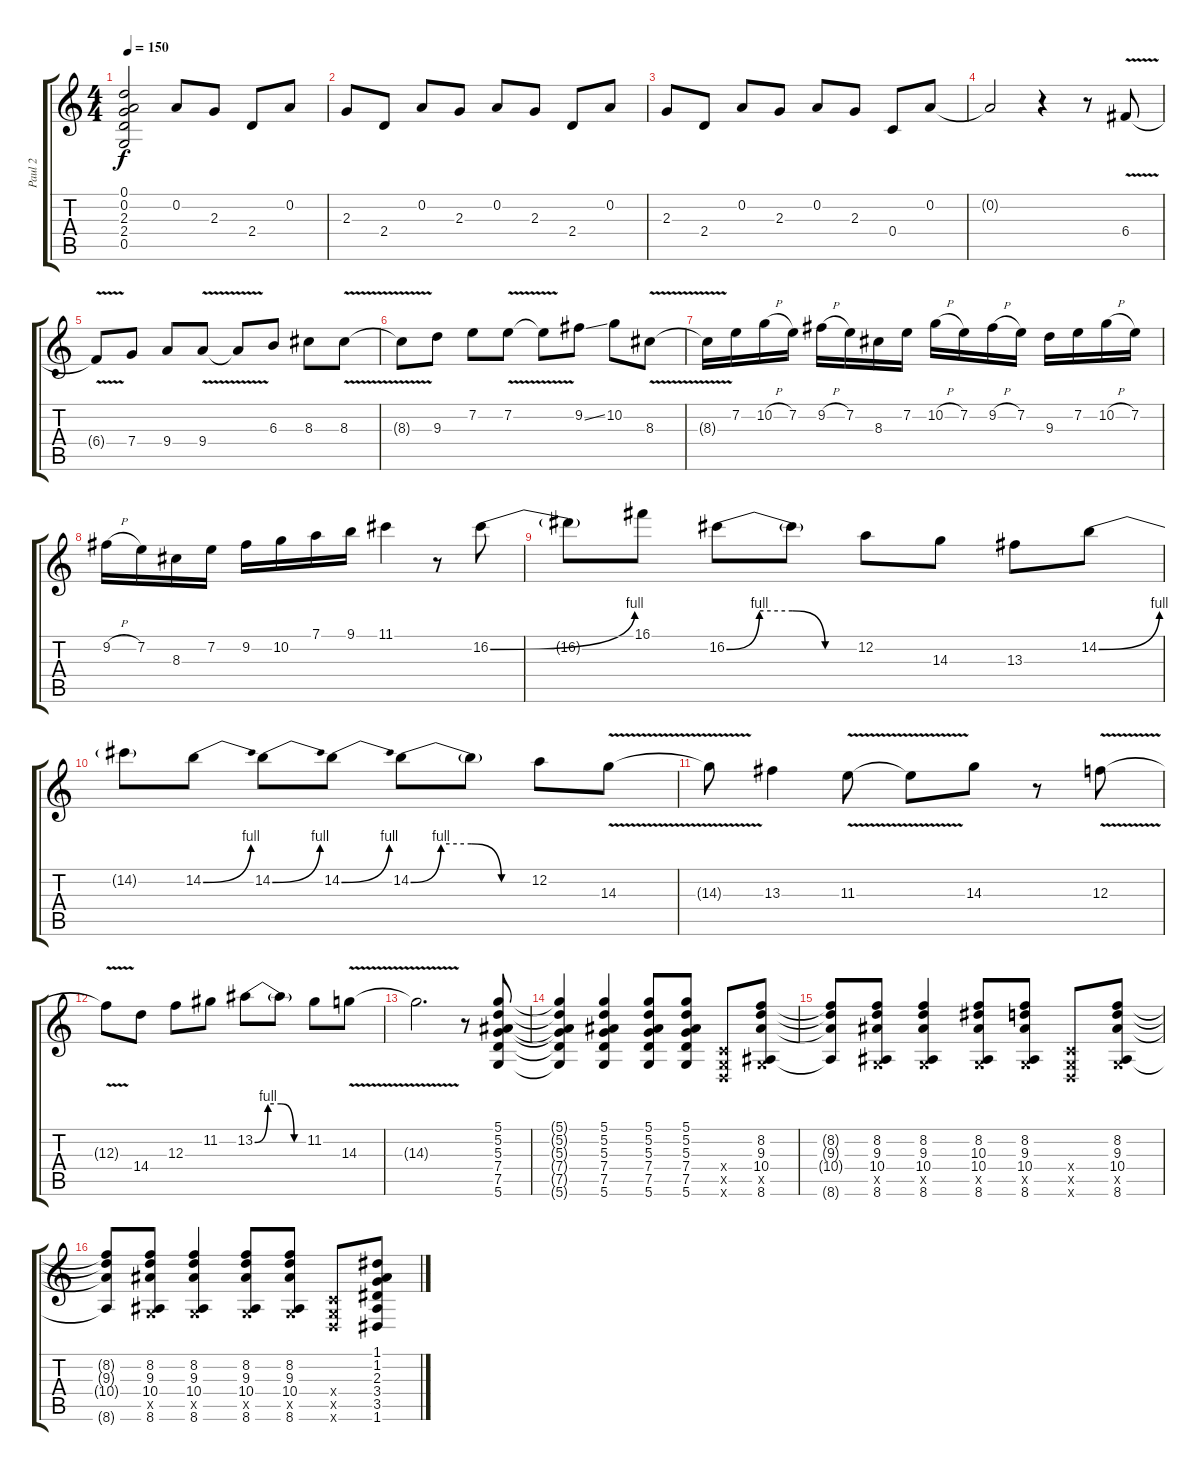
\track ("Paul 2" "Paul 2") {instrument distortionguitar}
\staff {score tabs}
\tuning (D4 A3 F3 C3 G2 D2) {hide}
\ts (4 4)
\tempo 150
\clef g2
\ks c
(0.1{t} 0.2{t} 2.3{t} 2.4{t} 0.5{t}).2{dy f} 0.2.8 2.3.8 2.4.8 0.2.8 |
2.3.8 2.4.8 0.2.8 2.3.8 0.2.8 2.3.8 2.4.8 0.2.8 |
2.3.8 2.4.8 0.2.8 2.3.8 0.2.8 2.3.8 0.4.8 0.2.8 |
0.2{t}.2 r.4 r.8 6.4{v}.8 |
6.4{t}.8 7.4.8 9.4.8 9.4{v}.8 9.4{t}.8 6.3.8 8.3.8 8.3{v}.8 |
8.3{t}.8 9.3.8 7.2.8 7.2{v}.8 7.2{t}.8 9.2{ss}.8 10.2.8 8.3{v}.8 |
8.3{t}.16 7.2.16 10.2{h}.16 7.2.16 9.2{h}.16 7.2.16 8.3.16 7.2.16 10.2{h}.16 7.2.16 9.2{h}.16 7.2.16 9.3.16 7.2.16 10.2{h}.16 7.2.16 |
9.2{h}.16 7.2.16 8.3.16 7.2.16 9.2.16 10.2.16 7.1.16 9.1.16 11.1.4 r.8 16.2{be (bend 0 0 60 4)}.8 |
16.2{t}.8 16.1.8 16.2{be (custom 0 0 15 4 30 4 45 0 60 0)}.8 16.2{t}.8 12.2.8 14.3.8 13.3.8 14.2{be (bend 0 0 60 4)}.8 |
14.2{t}.8 14.2{be (bend 0 0 60 4)}.8 14.2{be (bend 0 0 60 4)}.8 14.2{be (bend 0 0 60 4)}.8 14.2{be (custom 0 0 15 4 30 4 45 0 60 0)}.8 14.2{t}.8 12.2.8 14.3{v}.8 |
14.3{t}.8 13.3.4 11.3{v}.8 11.3{t}.8 14.3.8 r.8 12.3{v}.8 |
12.3{t}.8 14.4.8 12.3.8 11.2.8 13.2{be (custom 0 0 15 4 30 4 45 0 60 0)}.8 13.2{t}.8 11.2.8 14.3{v}.8 |
14.3{t}.2{d} r.8 (5.1 5.2 5.3 7.4 7.5 5.6).8 |
(5.1{t} 5.2{t} 5.3{t} 7.4{t} 7.5{t} 5.6{t}).4 (5.1 5.2 5.3 7.4 7.5 5.6).4 (5.1 5.2 5.3 7.4 7.5 5.6).8 (5.1 5.2 5.3 7.4 7.5 5.6).8 (0.4{x} 0.5{x} 0.6{x}).8 (8.2 9.3 10.4 0.5{x} 8.6).8 |
(8.2{t} 9.3{t} 10.4{t} 8.6{t}).8 (8.2 9.3 10.4 0.5{x} 8.6).8 (8.2 9.3 10.4 0.5{x} 8.6).4 (8.2 10.3 10.4 0.5{x} 8.6).8 (8.2 9.3 10.4 0.5{x} 8.6).8 (0.4{x} 0.5{x} 0.6{x}).8 (8.2 9.3 10.4 0.5{x} 8.6).8 |
(8.2{t} 9.3{t} 10.4{t} 8.6{t}).8 (8.2 9.3 10.4 0.5{x} 8.6).8 (8.2 9.3 10.4 0.5{x} 8.6).4 (8.2 9.3 10.4 0.5{x} 8.6).8 (8.2 9.3 10.4 0.5{x} 8.6).8 (0.4{x} 0.5{x} 0.6{x}).8 (1.1 1.2 2.3 3.4 3.5 1.6).8
